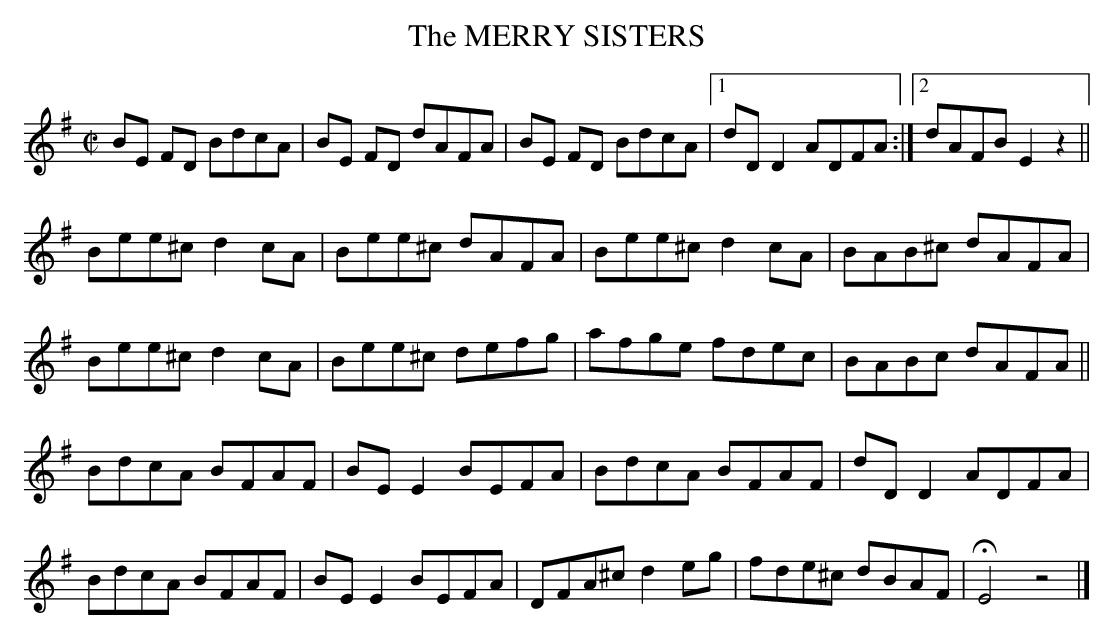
X:1
T:MERRY SISTERS, The
second part and in mm 19 and 20. I don't know this tune
so I'll stay with the Chief's setting.
M:C|
L:1/8
K:Em
BE FD BdcA|BE FD dAFA|BE FD BdcA|1 dDD2 ADFA :|\
[2 dAFB E2z2||
Bee^c d2cA|Bee^c dAFA|Bee^c d2cA|BAB^c dAFA|
Bee^c d2cA|Bee^c defg|afge fdec|BABc dAFA||
BdcA BFAF|BEE2 BEFA|BdcA BFAF|dDD2 ADFA|
BdcA BFAF|BEE2 BEFA|DFA^c d2eg|fde^c dBAF|HE4z4|]
